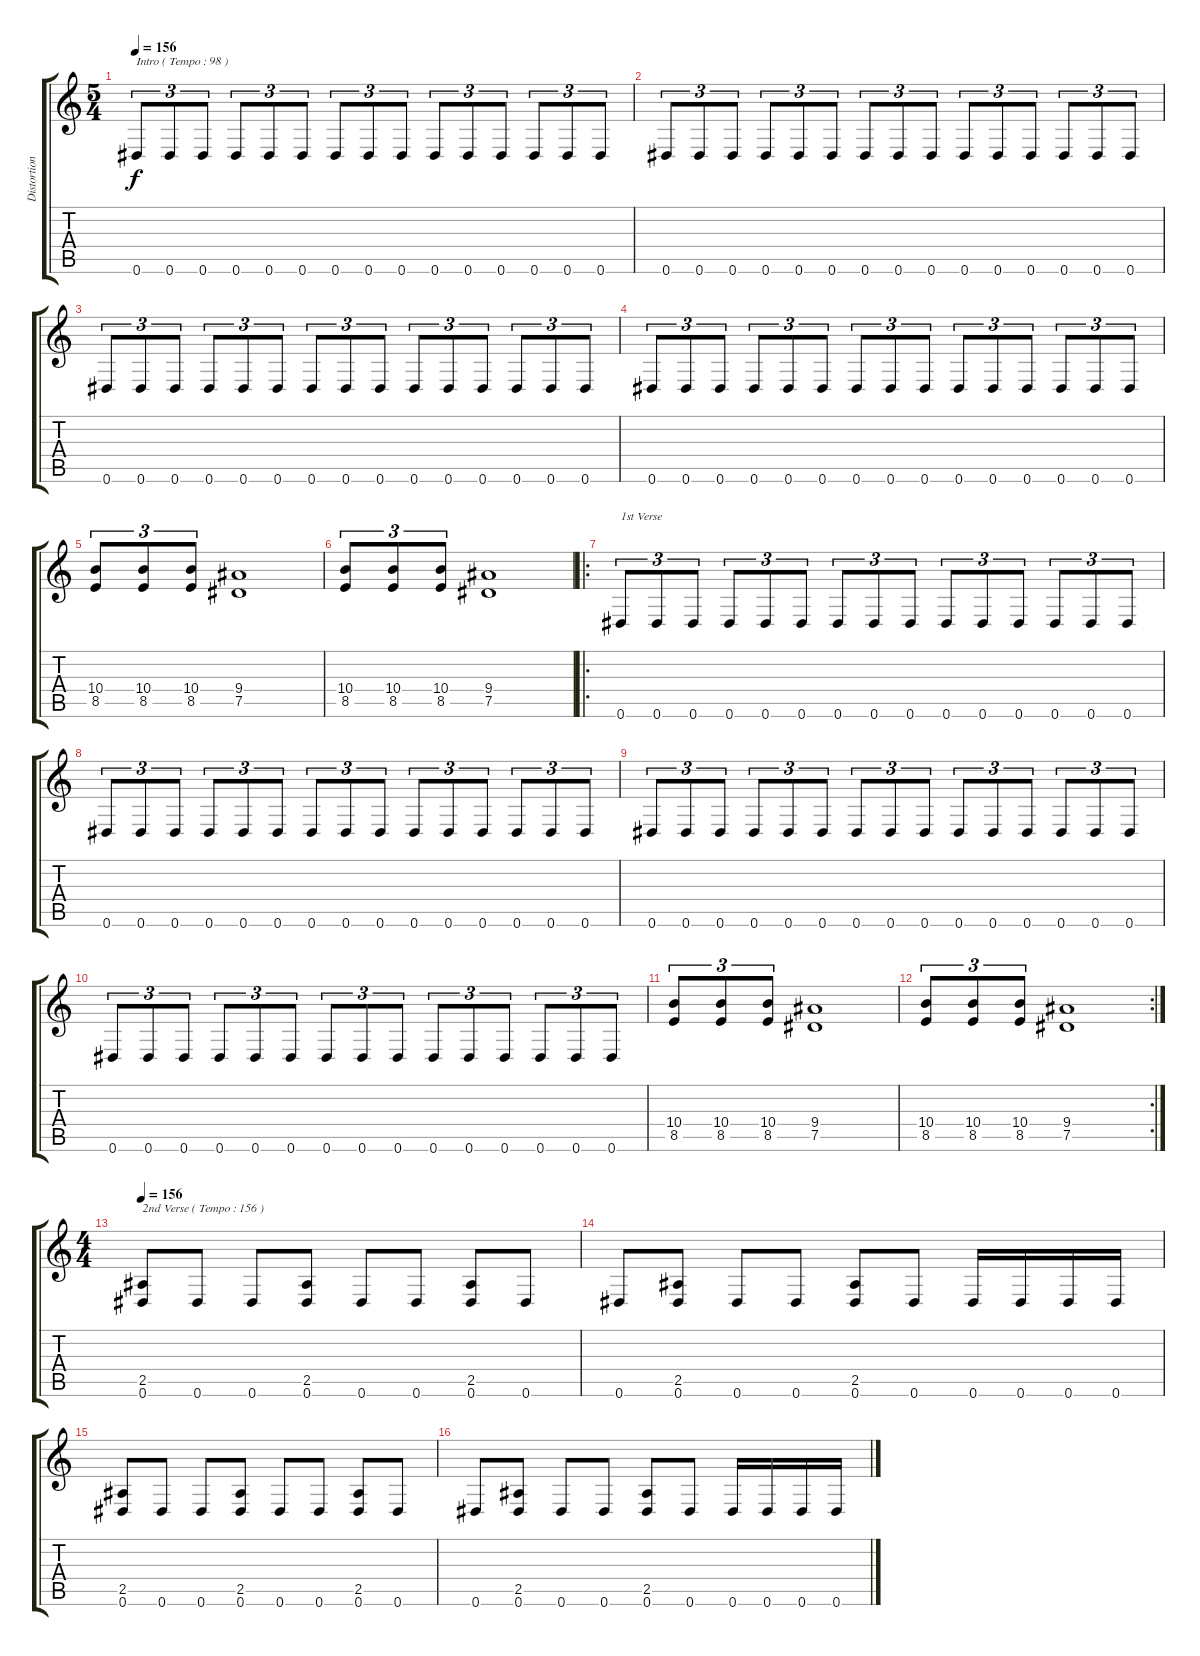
\track ("Distortion Guitar I" "Distortion") {instrument distortionguitar}
\staff {score tabs}
\tuning (Eb4 Bb3 Gb3 Db3 Ab2 Eb2) {hide}
\ts (5 4)
\tempo 156
\tempo 98
\tempo 156
\clef g2
\ks c
0.6.8{tu (3 2) txt "Intro ( Tempo : 98 )" dy f instrument distortionguitar} 0.6.8{tu (3 2)} 0.6.8{tu (3 2)} 0.6.8{tu (3 2)} 0.6.8{tu (3 2)} 0.6.8{tu (3 2)} 0.6.8{tu (3 2)} 0.6.8{tu (3 2)} 0.6.8{tu (3 2)} 0.6.8{tu (3 2)} 0.6.8{tu (3 2)} 0.6.8{tu (3 2)} 0.6.8{tu (3 2)} 0.6.8{tu (3 2)} 0.6.8{tu (3 2)} |
0.6.8{tu (3 2)} 0.6.8{tu (3 2)} 0.6.8{tu (3 2)} 0.6.8{tu (3 2)} 0.6.8{tu (3 2)} 0.6.8{tu (3 2)} 0.6.8{tu (3 2)} 0.6.8{tu (3 2)} 0.6.8{tu (3 2)} 0.6.8{tu (3 2)} 0.6.8{tu (3 2)} 0.6.8{tu (3 2)} 0.6.8{tu (3 2)} 0.6.8{tu (3 2)} 0.6.8{tu (3 2)} |
0.6.8{tu (3 2)} 0.6.8{tu (3 2)} 0.6.8{tu (3 2)} 0.6.8{tu (3 2)} 0.6.8{tu (3 2)} 0.6.8{tu (3 2)} 0.6.8{tu (3 2)} 0.6.8{tu (3 2)} 0.6.8{tu (3 2)} 0.6.8{tu (3 2)} 0.6.8{tu (3 2)} 0.6.8{tu (3 2)} 0.6.8{tu (3 2)} 0.6.8{tu (3 2)} 0.6.8{tu (3 2)} |
0.6.8{tu (3 2)} 0.6.8{tu (3 2)} 0.6.8{tu (3 2)} 0.6.8{tu (3 2)} 0.6.8{tu (3 2)} 0.6.8{tu (3 2)} 0.6.8{tu (3 2)} 0.6.8{tu (3 2)} 0.6.8{tu (3 2)} 0.6.8{tu (3 2)} 0.6.8{tu (3 2)} 0.6.8{tu (3 2)} 0.6.8{tu (3 2)} 0.6.8{tu (3 2)} 0.6.8{tu (3 2)} |
(10.4 8.5).8{tu (3 2)} (10.4 8.5).8{tu (3 2)} (10.4 8.5).8{tu (3 2)} (9.4 7.5).1 |
(10.4 8.5).8{tu (3 2)} (10.4 8.5).8{tu (3 2)} (10.4 8.5).8{tu (3 2)} (9.4 7.5).1 |
\ro
0.6.8{tu (3 2) txt "1st Verse"} 0.6.8{tu (3 2)} 0.6.8{tu (3 2)} 0.6.8{tu (3 2)} 0.6.8{tu (3 2)} 0.6.8{tu (3 2)} 0.6.8{tu (3 2)} 0.6.8{tu (3 2)} 0.6.8{tu (3 2)} 0.6.8{tu (3 2)} 0.6.8{tu (3 2)} 0.6.8{tu (3 2)} 0.6.8{tu (3 2)} 0.6.8{tu (3 2)} 0.6.8{tu (3 2)} |
0.6.8{tu (3 2)} 0.6.8{tu (3 2)} 0.6.8{tu (3 2)} 0.6.8{tu (3 2)} 0.6.8{tu (3 2)} 0.6.8{tu (3 2)} 0.6.8{tu (3 2)} 0.6.8{tu (3 2)} 0.6.8{tu (3 2)} 0.6.8{tu (3 2)} 0.6.8{tu (3 2)} 0.6.8{tu (3 2)} 0.6.8{tu (3 2)} 0.6.8{tu (3 2)} 0.6.8{tu (3 2)} |
0.6.8{tu (3 2)} 0.6.8{tu (3 2)} 0.6.8{tu (3 2)} 0.6.8{tu (3 2)} 0.6.8{tu (3 2)} 0.6.8{tu (3 2)} 0.6.8{tu (3 2)} 0.6.8{tu (3 2)} 0.6.8{tu (3 2)} 0.6.8{tu (3 2)} 0.6.8{tu (3 2)} 0.6.8{tu (3 2)} 0.6.8{tu (3 2)} 0.6.8{tu (3 2)} 0.6.8{tu (3 2)} |
0.6.8{tu (3 2)} 0.6.8{tu (3 2)} 0.6.8{tu (3 2)} 0.6.8{tu (3 2)} 0.6.8{tu (3 2)} 0.6.8{tu (3 2)} 0.6.8{tu (3 2)} 0.6.8{tu (3 2)} 0.6.8{tu (3 2)} 0.6.8{tu (3 2)} 0.6.8{tu (3 2)} 0.6.8{tu (3 2)} 0.6.8{tu (3 2)} 0.6.8{tu (3 2)} 0.6.8{tu (3 2)} |
(10.4 8.5).8{tu (3 2)} (10.4 8.5).8{tu (3 2)} (10.4 8.5).8{tu (3 2)} (9.4 7.5).1 |
\rc 2
(10.4 8.5).8{tu (3 2)} (10.4 8.5).8{tu (3 2)} (10.4 8.5).8{tu (3 2)} (9.4 7.5).1 |
\ts (4 4)
\tempo 156
(2.5 0.6).8{txt "2nd Verse ( Tempo : 156 )"} 0.6.8 0.6.8 (2.5 0.6).8 0.6.8 0.6.8 (2.5 0.6).8 0.6.8 |
0.6.8 (2.5 0.6).8 0.6.8 0.6.8 (2.5 0.6).8 0.6.8 0.6.16 0.6.16 0.6.16 0.6.16 |
(2.5 0.6).8 0.6.8 0.6.8 (2.5 0.6).8 0.6.8 0.6.8 (2.5 0.6).8 0.6.8 |
0.6.8 (2.5 0.6).8 0.6.8 0.6.8 (2.5 0.6).8 0.6.8 0.6.16 0.6.16 0.6.16 0.6.16
